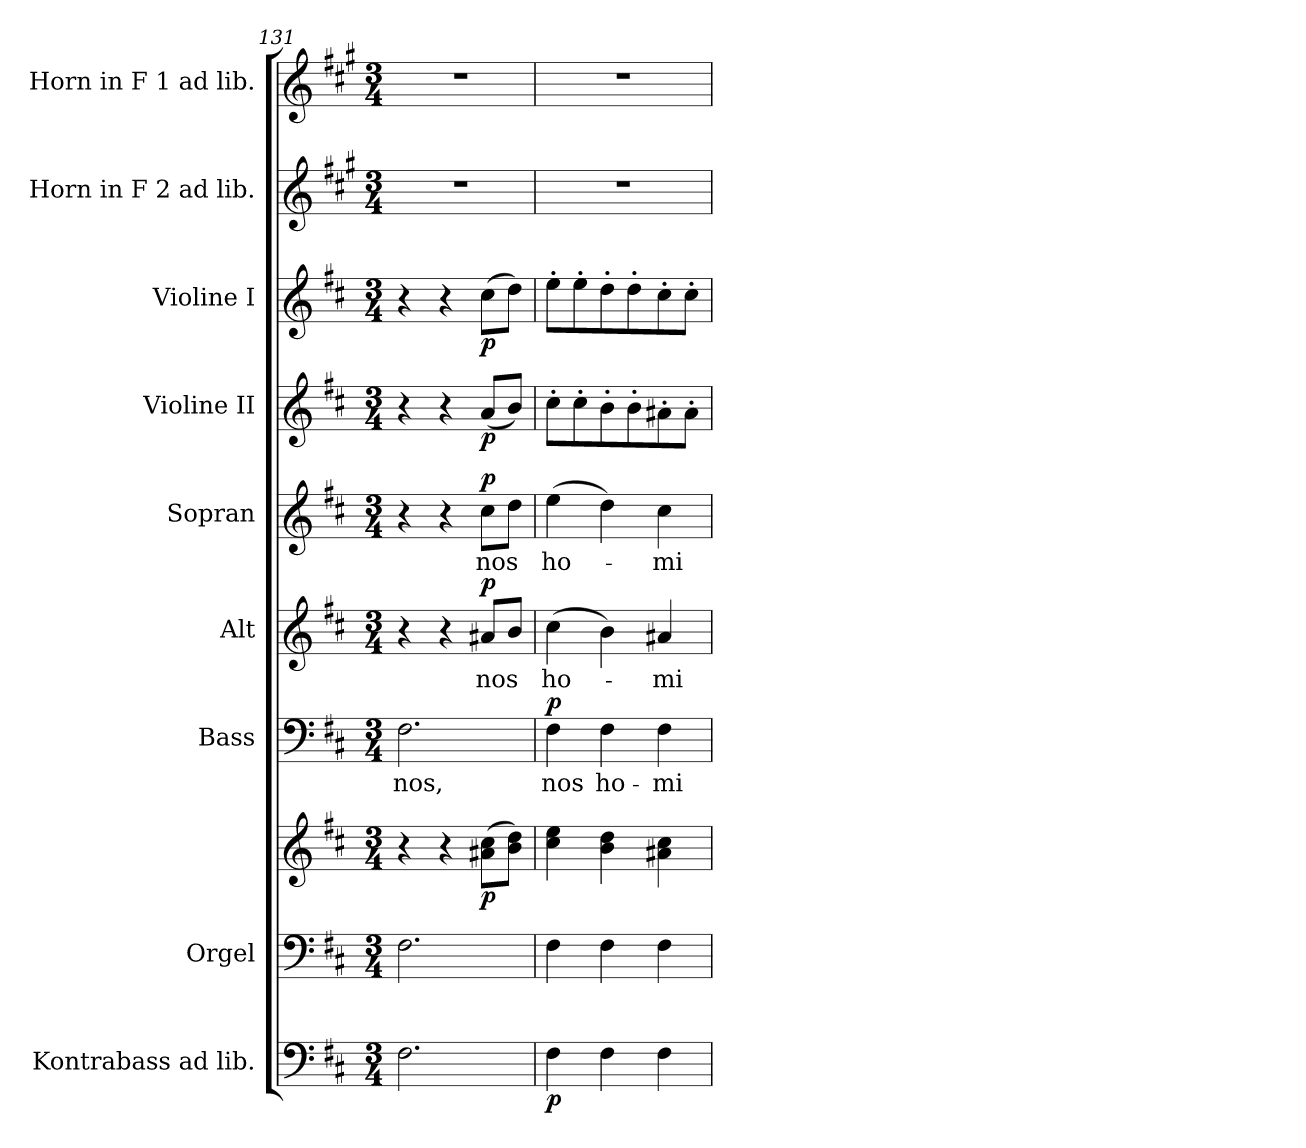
**kern	**dynam	**kern	**kern	**dynam	**kern	**text	**dynam	**kern	**text	**dynam	**kern	**text	**dynam	**kern	**dynam	**kern	**dynam	**kern	**kern
*part9	*part9	*part8	*part8	*part8	*part7	*part7	*part7	*part6	*part6	*part6	*part5	*part5	*part5	*part4	*part4	*part3	*part3	*part2	*part1
*staff10	*staff10	*staff9	*staff8	*staff8/9	*staff7	*staff7	*staff7	*staff6	*staff6	*staff6	*staff5	*staff5	*staff5	*staff4	*staff4	*staff3	*staff3	*staff2	*staff1
*I"Kontrabass ad lib.	*	*I"Orgel	*	*	*I"Bass	*	*	*I"Alt	*	*	*I"Sopran	*	*	*I"Violine II	*	*I"Violine I	*	*I"Horn in F 2 ad lib.	*I"Horn in F 1 ad lib.
*I'Kb.	*	*I'Org.	*	*	*I'B.	*	*	*I'A.	*	*	*I'S.	*	*	*I'Vl. II	*	*I'Vl. I	*	*	*
*clefF4	*	*clefF4	*clefG2	*	*clefF4	*	*	*clefG2	*	*	*clefG2	*	*	*clefG2	*	*clefG2	*	*clefG2	*clefG2
*ITrd7c12	*	*	*	*	*	*	*	*	*	*	*	*	*	*	*	*	*	*ITrd4c7	*ITrd4c7
*k[f#c#]	*	*k[f#c#]	*k[f#c#]	*	*k[f#c#]	*	*	*k[f#c#]	*	*	*k[f#c#]	*	*	*k[f#c#]	*	*k[f#c#]	*	*k[f#c#]	*k[f#c#]
*D:	*	*D:	*D:	*	*D:	*	*	*D:	*	*	*D:	*	*	*D:	*	*D:	*	*D:	*D:
*M3/4	*	*M3/4	*M3/4	*	*M3/4	*	*	*M3/4	*	*	*M3/4	*	*	*M3/4	*	*M3/4	*	*M3/4	*M3/4
=131	=131	=131	=131	=131	=131	=131	=131	=131	=131	=131	=131	=131	=131	=131	=131	=131	=131	=131	=131
!	!	!	!	!	!	!LO:LY:b	!	!	!	!	!	!	!	!	!	!	!	!	!
2.FF#\	.	2.F#\	4r	.	2.F#\	nos,	.	4r	.	.	4r	.	.	4r	.	4r	.	2.r	2.r
.	.	.	4r	.	.	.	.	4r	.	.	4r	.	.	4r	.	4r	.	.	.
!	!	!	!	!LO:DY:b	!	!	!	!	!LO:LY:b	!LO:DY:a	!	!LO:LY:b	!LO:DY:a	!	!LO:DY:b	!	!LO:DY:b	!	!
.	.	.	(>8a#X\ 8cc#\L	p	.	.	.	8a#X/L	nos	p	8cc#\L	nos	p	(<8a/L	p	(>8cc#\L	p	.	.
.	.	.	8b\ 8dd\J)	.	.	.	.	8b/J	.	.	8dd\J	.	.	8b/J)	.	8dd\J)	.	.	.
=132	=132	=132	=132	=132	=132	=132	=132	=132	=132	=132	=132	=132	=132	=132	=132	=132	=132	=132	=132
!	!LO:DY:b	!	!	!	!	!LO:LY:b	!LO:DY:a	!	!LO:LY:b	!	!	!LO:LY:b	!	!	!	!	!	!	!
4FF#\	p	4F#\	4cc#\ 4ee\	.	4F#\	nos	p	(>4cc#\	ho-	.	(>4ee\	ho-	.	8cc#'>\L	.	8ee'>\L	.	2.r	2.r
.	.	.	.	.	.	.	.	.	.	.	.	.	.	8cc#'>\	.	8ee'>\	.	.	.
!	!	!	!	!	!	!LO:LY:b	!	!	!	!	!	!	!	!	!	!	!	!	!
4FF#\	.	4F#\	4b\ 4dd\	.	4F#\	ho-	.	4b\)	.	.	4dd\)	.	.	8b'>\	.	8dd'>\	.	.	.
.	.	.	.	.	.	.	.	.	.	.	.	.	.	8b'>\	.	8dd'>\	.	.	.
!	!	!	!	!	!	!LO:LY:b	!	!	!LO:LY:b	!	!	!LO:LY:b	!	!	!	!	!	!	!
4FF#\	.	4F#\	4a#X\ 4cc#\	.	4F#\	-mi-	.	4a#X/	-mi-	.	4cc#\	-mi-	.	8a#X'>\	.	8cc#'>\	.	.	.
.	.	.	.	.	.	.	.	.	.	.	.	.	.	8a#'>\J	.	8cc#'>\J	.	.	.
=	=	=	=	=	=	=	=	=	=	=	=	=	=	=	=	=	=	=	=
*-	*-	*-	*-	*-	*-	*-	*-	*-	*-	*-	*-	*-	*-	*-	*-	*-	*-	*-	*-
